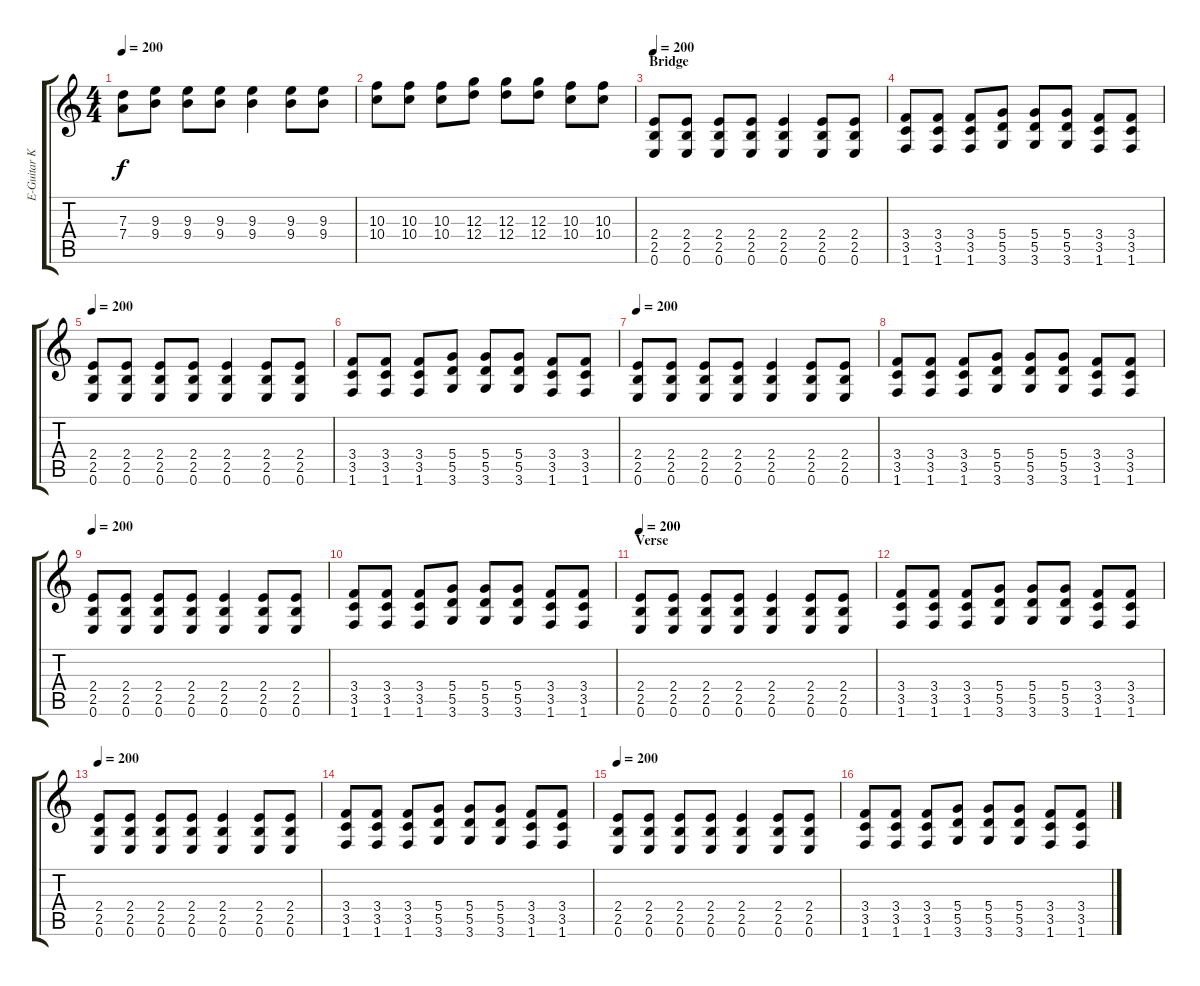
\track ("E-Guitar Kurt Cobain" "E-Guitar K") {instrument distortionguitar}
\staff {score tabs}
\tuning (E4 B3 G3 D3 A2 E2) {hide}
\ts (4 4)
\tempo 200
\clef g2
\ks c
(7.3 7.4).8{dy f} (9.3 9.4).8 (9.3 9.4).8 (9.3 9.4).8 (9.3 9.4).4 (9.3 9.4).8 (9.3 9.4).8 |
(10.3 10.4).8 (10.3 10.4).8 (10.3 10.4).8 (12.3 12.4).8 (12.3 12.4).8 (12.3 12.4).8 (10.3 10.4).8 (10.3 10.4).8 |
\section ("" "Bridge")
\tempo 200
(2.4 2.5 0.6).8 (2.4 2.5 0.6).8 (2.4 2.5 0.6).8 (2.4 2.5 0.6).8 (2.4 2.5 0.6).4 (2.4 2.5 0.6).8 (2.4 2.5 0.6).8 |
(3.4 3.5 1.6).8 (3.4 3.5 1.6).8 (3.4 3.5 1.6).8 (5.4 5.5 3.6).8 (5.4 5.5 3.6).8 (5.4 5.5 3.6).8 (3.4 3.5 1.6).8 (3.4 3.5 1.6).8 |
\tempo 200
(2.4 2.5 0.6).8 (2.4 2.5 0.6).8 (2.4 2.5 0.6).8 (2.4 2.5 0.6).8 (2.4 2.5 0.6).4 (2.4 2.5 0.6).8 (2.4 2.5 0.6).8 |
(3.4 3.5 1.6).8 (3.4 3.5 1.6).8 (3.4 3.5 1.6).8 (5.4 5.5 3.6).8 (5.4 5.5 3.6).8 (5.4 5.5 3.6).8 (3.4 3.5 1.6).8 (3.4 3.5 1.6).8 |
\tempo 200
(2.4 2.5 0.6).8 (2.4 2.5 0.6).8 (2.4 2.5 0.6).8 (2.4 2.5 0.6).8 (2.4 2.5 0.6).4 (2.4 2.5 0.6).8 (2.4 2.5 0.6).8 |
(3.4 3.5 1.6).8 (3.4 3.5 1.6).8 (3.4 3.5 1.6).8 (5.4 5.5 3.6).8 (5.4 5.5 3.6).8 (5.4 5.5 3.6).8 (3.4 3.5 1.6).8 (3.4 3.5 1.6).8 |
\tempo 200
(2.4 2.5 0.6).8 (2.4 2.5 0.6).8 (2.4 2.5 0.6).8 (2.4 2.5 0.6).8 (2.4 2.5 0.6).4 (2.4 2.5 0.6).8 (2.4 2.5 0.6).8 |
(3.4 3.5 1.6).8 (3.4 3.5 1.6).8 (3.4 3.5 1.6).8 (5.4 5.5 3.6).8 (5.4 5.5 3.6).8 (5.4 5.5 3.6).8 (3.4 3.5 1.6).8 (3.4 3.5 1.6).8 |
\section ("" "Verse")
\tempo 200
(2.4 2.5 0.6).8 (2.4 2.5 0.6).8 (2.4 2.5 0.6).8 (2.4 2.5 0.6).8 (2.4 2.5 0.6).4 (2.4 2.5 0.6).8 (2.4 2.5 0.6).8 |
(3.4 3.5 1.6).8 (3.4 3.5 1.6).8 (3.4 3.5 1.6).8 (5.4 5.5 3.6).8 (5.4 5.5 3.6).8 (5.4 5.5 3.6).8 (3.4 3.5 1.6).8 (3.4 3.5 1.6).8 |
\tempo 200
(2.4 2.5 0.6).8 (2.4 2.5 0.6).8 (2.4 2.5 0.6).8 (2.4 2.5 0.6).8 (2.4 2.5 0.6).4 (2.4 2.5 0.6).8 (2.4 2.5 0.6).8 |
(3.4 3.5 1.6).8 (3.4 3.5 1.6).8 (3.4 3.5 1.6).8 (5.4 5.5 3.6).8 (5.4 5.5 3.6).8 (5.4 5.5 3.6).8 (3.4 3.5 1.6).8 (3.4 3.5 1.6).8 |
\tempo 200
(2.4 2.5 0.6).8 (2.4 2.5 0.6).8 (2.4 2.5 0.6).8 (2.4 2.5 0.6).8 (2.4 2.5 0.6).4 (2.4 2.5 0.6).8 (2.4 2.5 0.6).8 |
(3.4 3.5 1.6).8 (3.4 3.5 1.6).8 (3.4 3.5 1.6).8 (5.4 5.5 3.6).8 (5.4 5.5 3.6).8 (5.4 5.5 3.6).8 (3.4 3.5 1.6).8 (3.4 3.5 1.6).8
